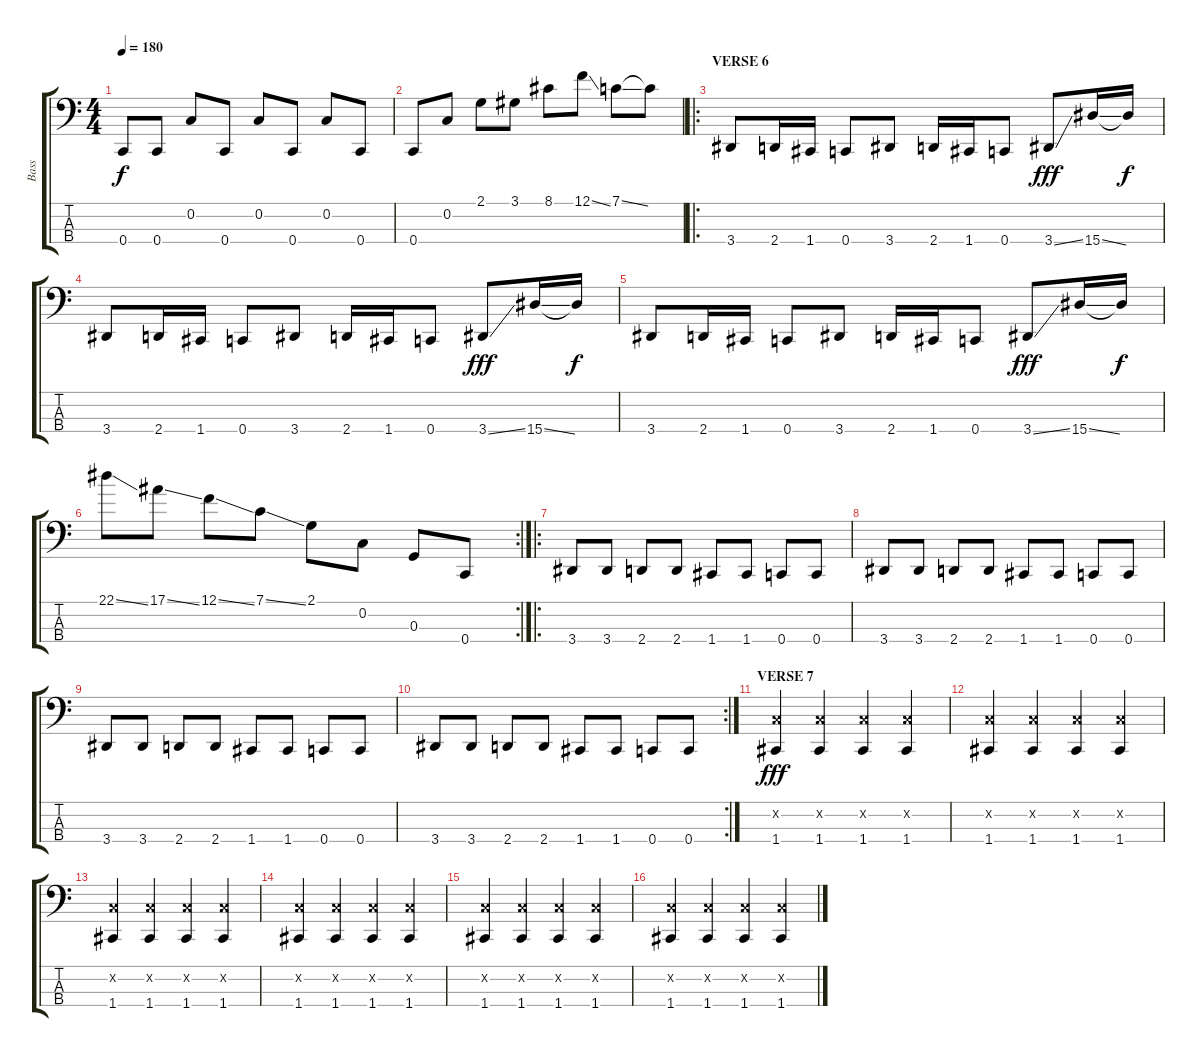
\track ("Bass" "Bass") {instrument electricbasspick}
\staff {score tabs}
\tuning (F2 C2 G1 C1) {hide}
\ts (4 4)
\tempo 180
\clef f4
\ks c
0.4.8{dy f} 0.4.8 0.2.8 0.4.8 0.2.8 0.4.8 0.2.8 0.4.8 |
0.4.8 0.2.8 2.1.8 3.1.8 8.1.8 12.1{ss}.8 7.1{ss}.8 7.1{t}.8 |
\ro
\section ("" "VERSE 6")
3.4.8 2.4.16 1.4.16 0.4.8 3.4.8 2.4.16 1.4.16 0.4.8 3.4{ss}.8{dy fff} 15.4{ss}.16 15.4{t}.16{dy f} |
3.4.8 2.4.16 1.4.16 0.4.8 3.4.8 2.4.16 1.4.16 0.4.8 3.4{ss}.8{dy fff} 15.4{ss}.16 15.4{t}.16{dy f} |
3.4.8 2.4.16 1.4.16 0.4.8 3.4.8 2.4.16 1.4.16 0.4.8 3.4{ss}.8{dy fff} 15.4{ss}.16 15.4{t}.16{dy f} |
\rc 2
22.1{ss}.8 17.1{ss}.8 12.1{ss}.8 7.1{ss}.8 2.1.8 0.2.8 0.3.8 0.4.8 |
\ro
3.4.8 3.4.8 2.4.8 2.4.8 1.4.8 1.4.8 0.4.8 0.4.8 |
3.4.8 3.4.8 2.4.8 2.4.8 1.4.8 1.4.8 0.4.8 0.4.8 |
3.4.8 3.4.8 2.4.8 2.4.8 1.4.8 1.4.8 0.4.8 0.4.8 |
\rc 2
3.4.8 3.4.8 2.4.8 2.4.8 1.4.8 1.4.8 0.4.8 0.4.8 |
\section ("" "VERSE 7")
(0.2{x} 1.4).4{dy fff} (0.2{x} 1.4).4 (0.2{x} 1.4).4 (0.2{x} 1.4).4 |
(0.2{x} 1.4).4 (0.2{x} 1.4).4 (0.2{x} 1.4).4 (0.2{x} 1.4).4 |
(0.2{x} 1.4).4 (0.2{x} 1.4).4 (0.2{x} 1.4).4 (0.2{x} 1.4).4 |
(0.2{x} 1.4).4 (0.2{x} 1.4).4 (0.2{x} 1.4).4 (0.2{x} 1.4).4 |
(0.2{x} 1.4).4 (0.2{x} 1.4).4 (0.2{x} 1.4).4 (0.2{x} 1.4).4 |
(0.2{x} 1.4).4 (0.2{x} 1.4).4 (0.2{x} 1.4).4 (0.2{x} 1.4).4
